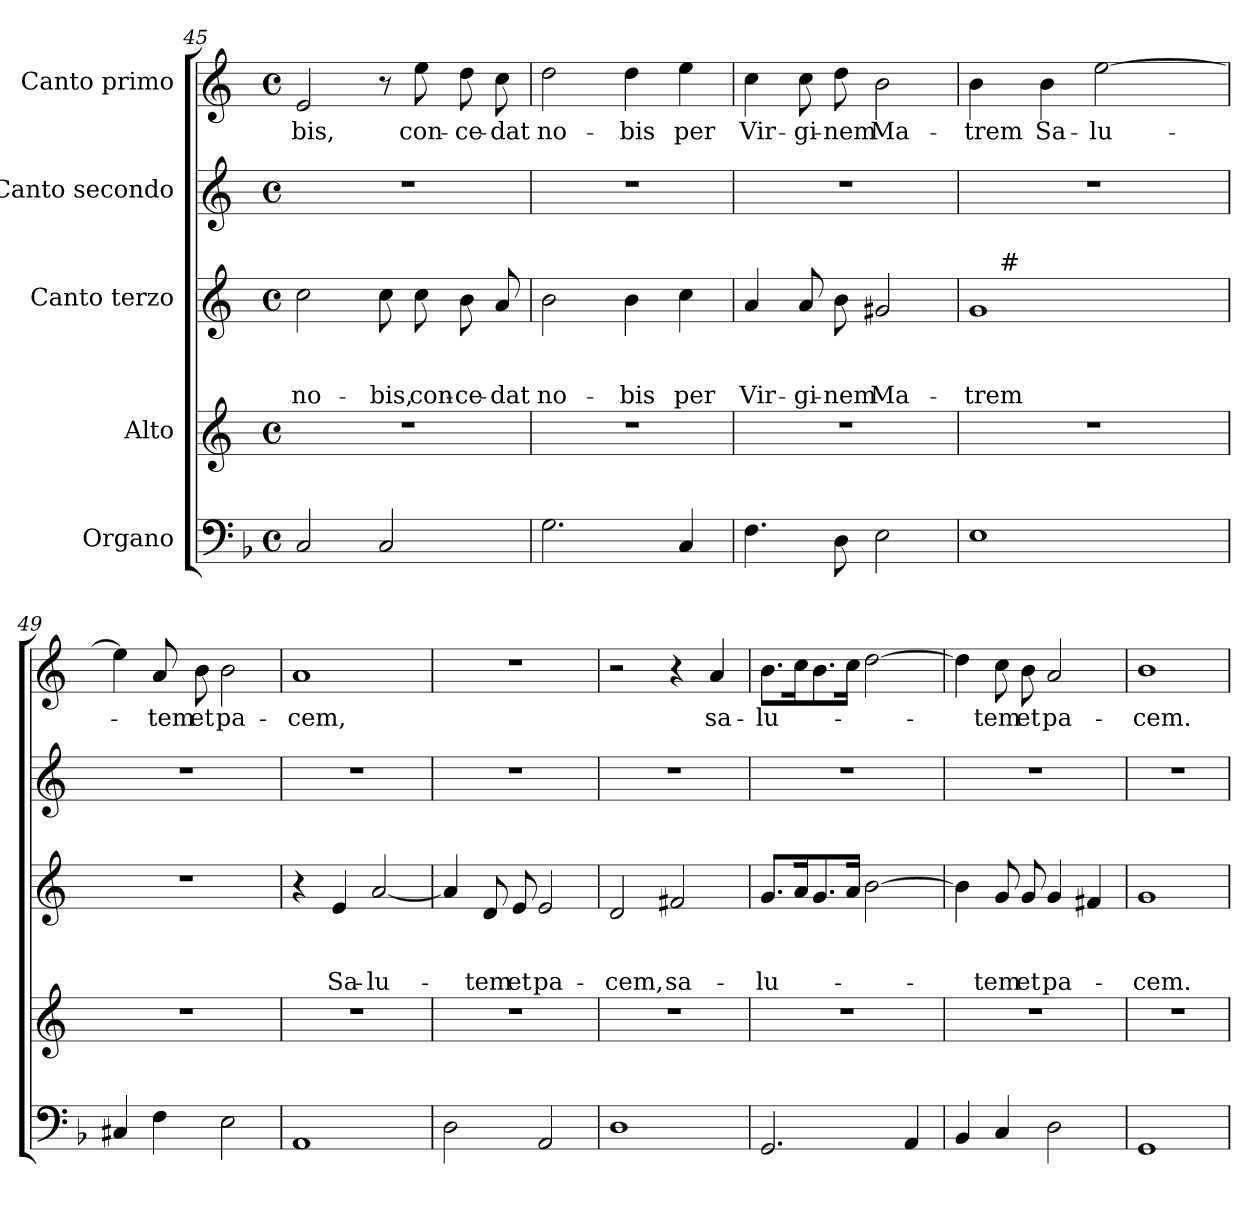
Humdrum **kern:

**kern	**kern	**kern	**text	**text	**text	**kern	**kern	**text
*part5	*part4	*part3	*part3	*part3	*part3	*part2	*part1	*part1
*staff5	*staff4	*staff3	*staff3	*staff3	*staff3	*staff2	*staff1	*staff1
*I"Organo	*I"Alto	*I"Canto terzo	*	*	*	*I"Canto secondo	*I"Canto primo	*
!!LO:PB:g=z
*clefF4	*clefG2	*clefG2	*	*	*	*clefG2	*clefG2	*
*	*ITrd-3c-5	*ITrd-3c-5	*	*	*	*ITrd-3c-5	*ITrd-3c-5	*
*k[b-]	*k[b-]	*k[b-]	*	*	*	*k[b-]	*k[b-]	*
*F:	*F:	*F:	*	*	*	*F:	*F:	*
*M4/4	*M4/4	*M4/4	*	*	*	*M4/4	*M4/4	*
*met(c)	*met(c)	*met(c)	*	*	*	*met(c)	*met(c)	*
=45	=45	=45	=45	=45	=45	=45	=45	=45
!	!	!	!	!	!LO:LY:b	!	!	!LO:LY:b
2C/	1r	2ff\	.	.	no-	1r	2a/	-bis,
!	!	!	!	!	!LO:LY:b	!	!	!
2C/	.	8ff\	.	.	-bis,	.	8r	.
!	!	!	!	!	!LO:LY:b	!	!	!LO:LY:b
.	.	8ff\	.	.	con-	.	8aa\	con-
!	!	!	!	!	!LO:LY:b	!	!	!LO:LY:b
.	.	8ee\	.	.	-ce-	.	8gg\	-ce-
!	!	!	!	!	!LO:LY:b	!	!	!LO:LY:b:rj
.	.	8dd/	.	.	-dat	.	8ff\	-dat
=46	=46	=46	=46	=46	=46	=46	=46	=46
!	!	!	!	!	!LO:LY:b	!	!	!LO:LY:b
2.G\	1r	2ee\	.	.	no-	1r	2gg\	no-
!	!	!	!	!	!LO:LY:b	!	!	!LO:LY:b
.	.	4ee\	.	.	-bis	.	4gg\	-bis
!	!	!	!	!	!LO:LY:b	!	!	!LO:LY:b
4C/	.	4ff\	.	.	per	.	4aa\	per
=47	=47	=47	=47	=47	=47	=47	=47	=47
!	!	!	!	!	!LO:LY:b	!	!	!LO:LY:b
4.F\	1r	4dd/	.	.	Vir-	1r	4ff\	Vir-
!	!	!	!	!	!LO:LY:b	!	!	!LO:LY:b
.	.	8dd/	.	.	-gi-	.	8ff\	-gi-
!	!	!	!	!	!LO:LY:b	!	!	!LO:LY:b
8D\	.	8ee\	.	.	-nem	.	8gg\	-nem
!	!	!	!	!	!LO:LY:b	!	!	!LO:LY:b
2E\	.	2cc#X/	.	.	Ma-	.	2ee\	Ma-
=48	=48	=48	=48	=48	=48	=48	=48	=48
!	!	!	!	!	!LO:LY:b	!	!	!LO:LY:b
*	*	*^	*	*	*	*	*	*
1E	1r	1cc	16.ryy	.	.	-trem	1r	4ee\	-trem
!	!	!	!LO:TX:a:t=#	!	!	!	!	!	!
.	.	.	2ryy	.	.	.	.	.	.
!	!	!	!	!	!	!	!	!	!LO:LY:b
.	.	.	.	.	.	.	.	4ee\	Sa-
!	!	!	!	!	!	!	!	!	!LO:LY:b
.	.	.	.	.	.	.	.	[>2aa\	-lu-
.	.	.	4ryy	.	.	.	.	.	.
.	.	.	8ryy	.	.	.	.	.	.
.	.	.	32ryy	.	.	.	.	.	.
*	*	*v	*v	*	*	*	*	*	*
=49	=49	=49	=49	=49	=49	=49	=49	=49
4C#X/	1r	1r	.	.	.	1r	4aa\]	.
!	!	!	!	!	!	!	!	!LO:LY:b
4F\	.	.	.	.	.	.	8dd/	-tem
!	!	!	!	!	!	!	!	!LO:LY:b
.	.	.	.	.	.	.	8ee\	et
!	!	!	!	!	!	!	!	!LO:LY:b
2E\	.	.	.	.	.	.	2ee\	pa-
!!LO:LB:g=z
=50	=50	=50	=50	=50	=50	=50	=50	=50
!	!	!	!	!	!	!	!	!LO:LY:b
1AA	1r	4r	.	.	.	1r	1dd	-cem,
!	!	!	!	!	!LO:LY:b	!	!	!
.	.	4a/	.	.	Sa-	.	.	.
!	!	!	!	!	!LO:LY:b	!	!	!
.	.	[<2dd/	.	.	-lu-	.	.	.
=51	=51	=51	=51	=51	=51	=51	=51	=51
2D\	1r	4dd/]	.	.	.	1r	1r	.
!	!	!	!	!	!LO:LY:b	!	!	!
.	.	8g/	.	.	-tem	.	.	.
!	!	!	!	!	!LO:LY:b	!	!	!
.	.	8a/	.	.	et	.	.	.
!	!	!	!	!	!LO:LY:b	!	!	!
2AA/	.	2a/	.	.	pa-	.	.	.
=52	=52	=52	=52	=52	=52	=52	=52	=52
!	!	!	!	!	!LO:LY:b	!	!	!
1D	1r	2g/	.	.	-cem,	1r	2r	.
!	!	!	!	!	!LO:LY:b	!	!	!
.	.	2bn/	.	.	sa-	.	4r	.
!	!	!	!	!	!	!	!	!LO:LY:b
.	.	.	.	.	.	.	4dd/	sa-
=53	=53	=53	=53	=53	=53	=53	=53	=53
!	!	!	!	!	!LO:LY:b	!	!	!LO:LY:b
2.GG/	1r	8.cc/L	.	.	-lu-	1r	8.ee\L	-lu-
.	.	16dd/k	.	.	.	.	16ff\k	.
.	.	8.cc/	.	.	.	.	8.ee\	.
.	.	16dd/Jk	.	.	.	.	16ff\Jk	.
.	.	[>2ee\	.	.	.	.	[>2gg\	.
4AA/	.	.	.	.	.	.	.	.
=54	=54	=54	=54	=54	=54	=54	=54	=54
4BB-/	1r	4ee\]	.	.	.	1r	4gg\]	.
!	!	!	!	!	!LO:LY:b	!	!	!LO:LY:b
4C/	.	8cc/	.	.	-tem	.	8ff\	-tem
!	!	!	!	!	!LO:LY:b	!	!	!LO:LY:b
.	.	8cc/	.	.	et	.	8ee\	et
!	!	!	!	!	!LO:LY:b	!	!	!LO:LY:b
2D\	.	4cc/	.	.	pa-	.	2dd/	pa-
.	.	4bn/	.	.	.	.	.	.
=55	=55	=55	=55	=55	=55	=55	=55	=55
!	!	!	!	!	!LO:LY:b	!	!	!LO:LY:b
1GG	1r	1cc	.	.	-cem.	1r	1ee	-cem.
=	=	=	=	=	=	=	=	=
*-	*-	*-	*-	*-	*-	*-	*-	*-
